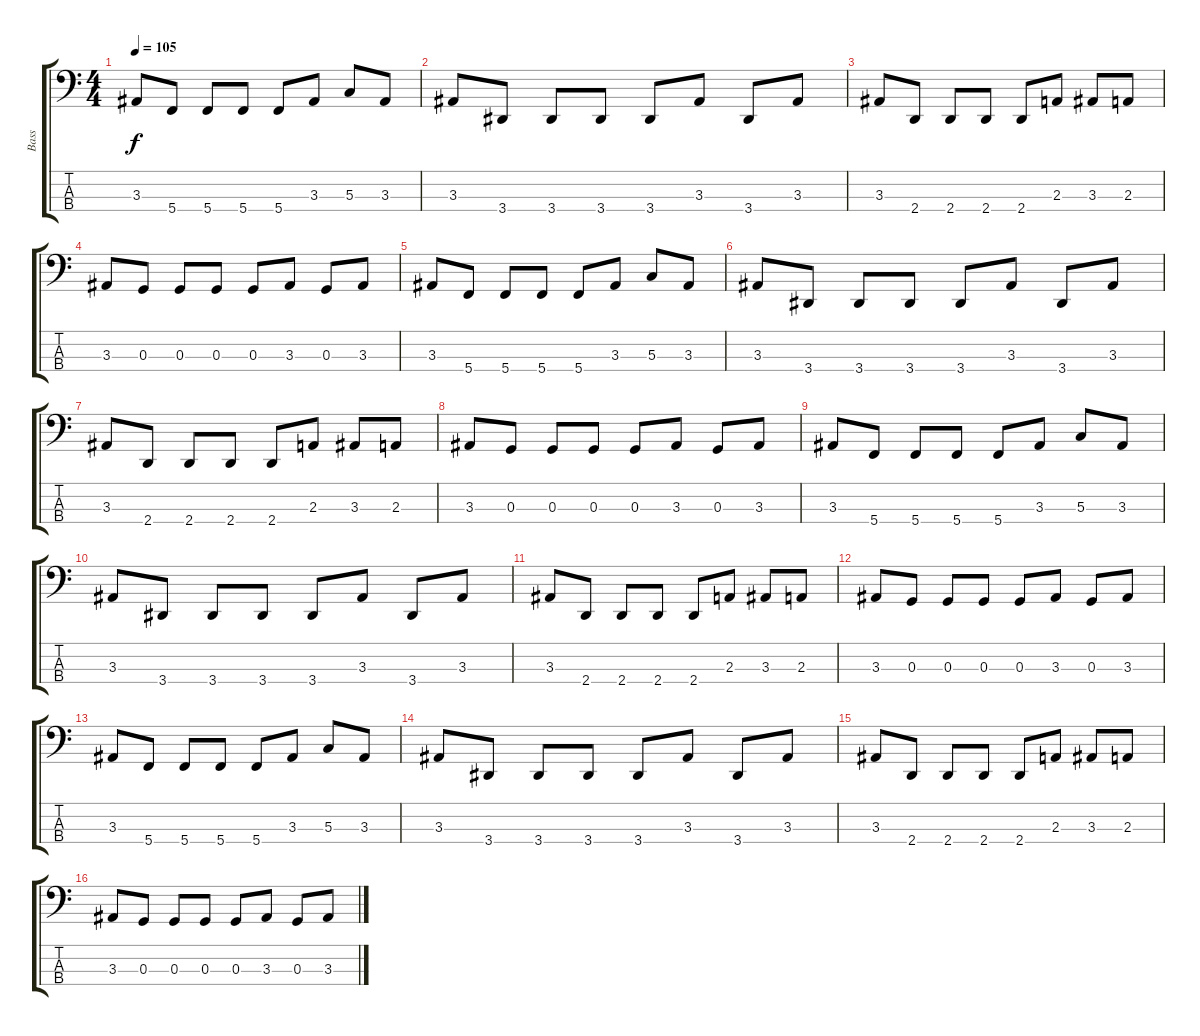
\track ("Bass" "Bass") {instrument electricbassfinger}
\staff {score tabs}
\tuning (F2 C2 G1 C1) {hide}
\ts (4 4)
\tempo 105
\clef f4
\ks c
3.3.8{dy f} 5.4.8 5.4.8 5.4.8 5.4.8 3.3.8 5.3.8 3.3.8 |
3.3.8 3.4.8 3.4.8 3.4.8 3.4.8 3.3.8 3.4.8 3.3.8 |
3.3.8 2.4.8 2.4.8 2.4.8 2.4.8 2.3.8 3.3.8 2.3.8 |
3.3.8 0.3.8 0.3.8 0.3.8 0.3.8 3.3.8 0.3.8 3.3.8 |
3.3.8 5.4.8 5.4.8 5.4.8 5.4.8 3.3.8 5.3.8 3.3.8 |
3.3.8 3.4.8 3.4.8 3.4.8 3.4.8 3.3.8 3.4.8 3.3.8 |
3.3.8 2.4.8 2.4.8 2.4.8 2.4.8 2.3.8 3.3.8 2.3.8 |
3.3.8 0.3.8 0.3.8 0.3.8 0.3.8 3.3.8 0.3.8 3.3.8 |
3.3.8 5.4.8 5.4.8 5.4.8 5.4.8 3.3.8 5.3.8 3.3.8 |
3.3.8 3.4.8 3.4.8 3.4.8 3.4.8 3.3.8 3.4.8 3.3.8 |
3.3.8 2.4.8 2.4.8 2.4.8 2.4.8 2.3.8 3.3.8 2.3.8 |
3.3.8 0.3.8 0.3.8 0.3.8 0.3.8 3.3.8 0.3.8 3.3.8 |
3.3.8 5.4.8 5.4.8 5.4.8 5.4.8 3.3.8 5.3.8 3.3.8 |
3.3.8 3.4.8 3.4.8 3.4.8 3.4.8 3.3.8 3.4.8 3.3.8 |
3.3.8 2.4.8 2.4.8 2.4.8 2.4.8 2.3.8 3.3.8 2.3.8 |
3.3.8 0.3.8 0.3.8 0.3.8 0.3.8 3.3.8 0.3.8 3.3.8
